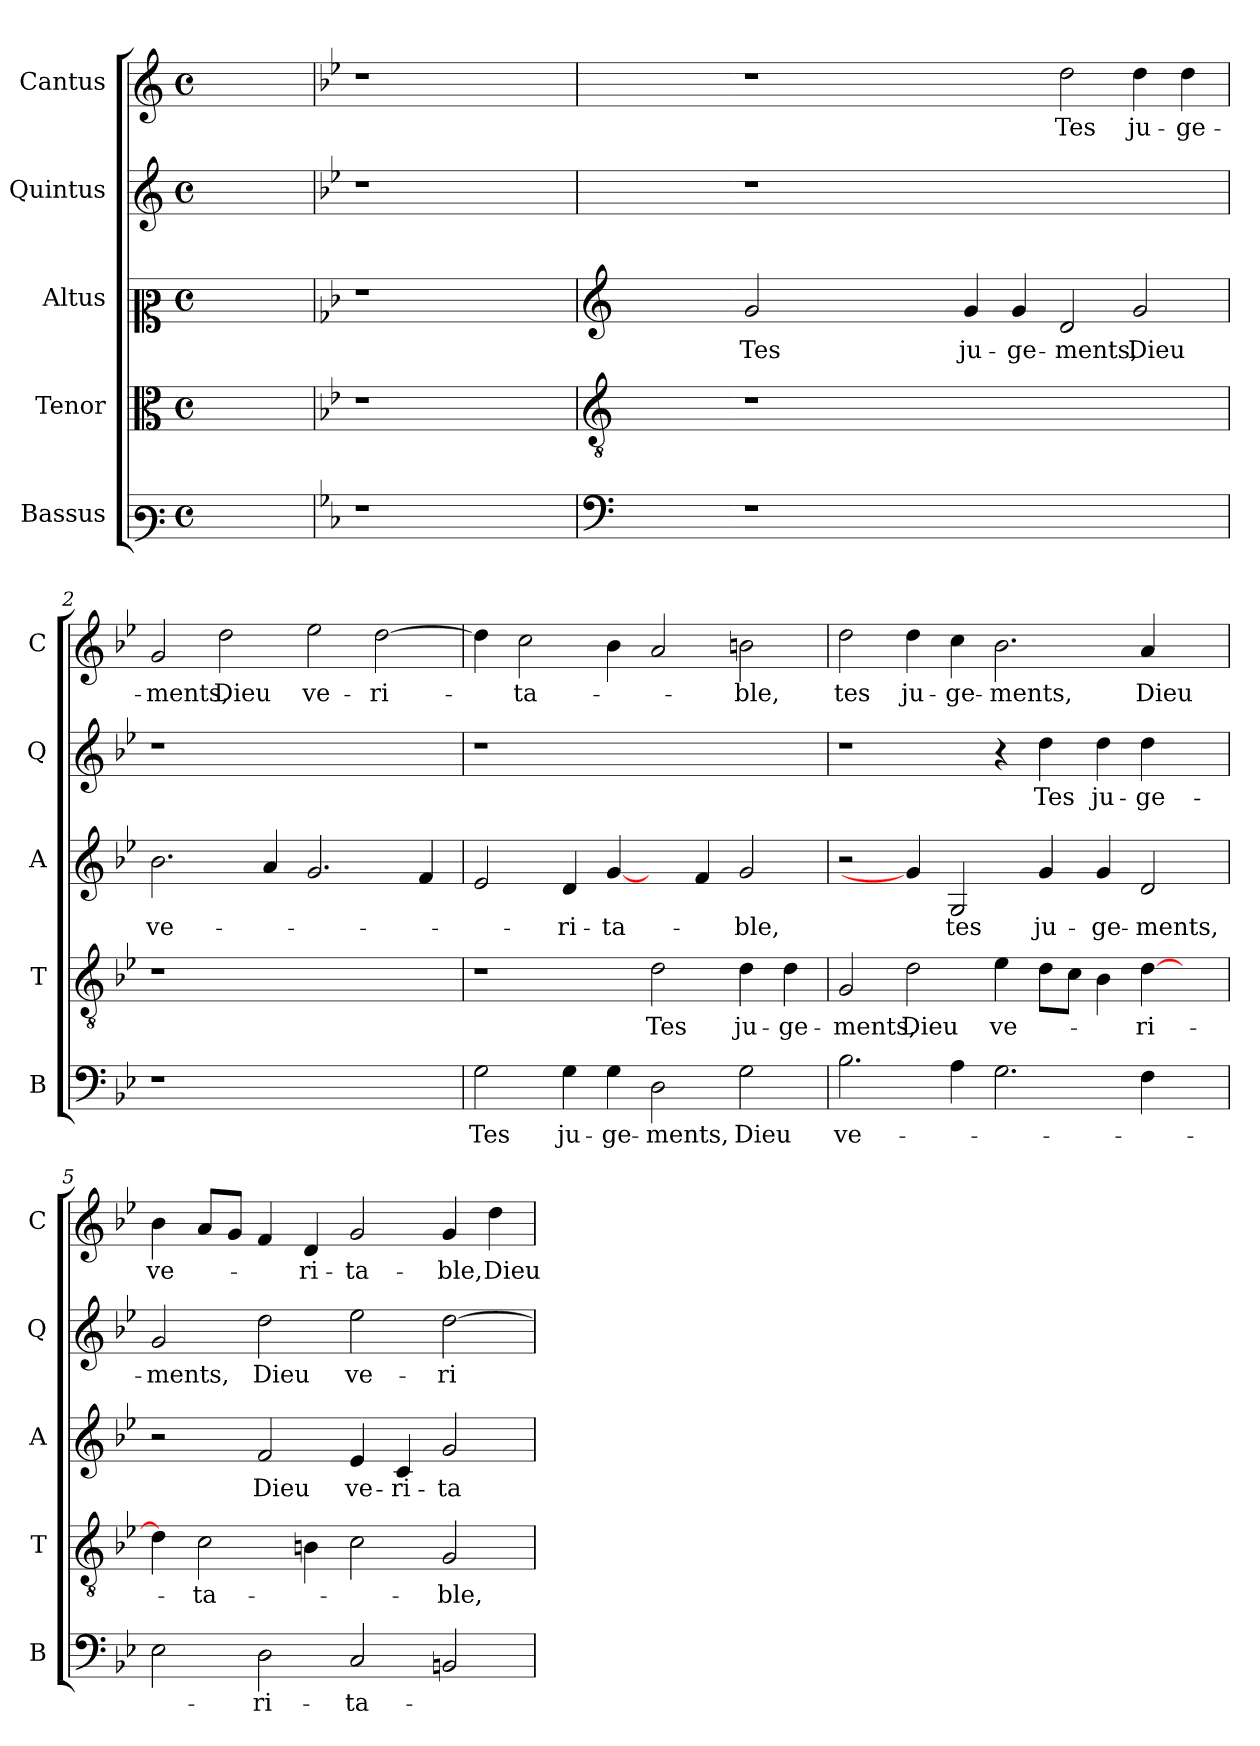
**kern	**text	**kern	**text	**kern	**text	**kern	**text	**kern	**text
*part5	*part5	*part4	*part4	*part3	*part3	*part2	*part2	*part1	*part1
*staff5	*staff5	*staff4	*staff4	*staff3	*staff3	*staff2	*staff2	*staff1	*staff1
*I"Bassus	*	*I"Tenor	*	*I"Altus	*	*I"Quintus	*	*I"Cantus	*
*I'B	*	*I'T	*	*I'A	*	*I'Q	*	*I'C	*
*clefF3	*	*clefC3	*	*clefC2	*	*clefG2	*	*clefG2	*
*k[]	*	*k[]	*	*k[]	*	*k[]	*	*k[]	*
*C:	*	*C:	*	*C:	*	*C:	*	*C:	*
*M4/4	*	*M4/4	*	*M4/4	*	*M4/4	*	*M4/4	*
*met(c)	*	*met(c)	*	*met(c)	*	*met(c)	*	*met(c)	*
=	=	=	=	=	=	=	=	=	=
1ryy	.	1ryy	.	1ryy	.	1ryy	.	1ryy	.
=1X	=1X	=1X	=1X	=1X	=1X	=1X	=1X	=1X	=1X
*k[b-e-]	*	*k[b-e-]	*	*k[b-e-]	*	*k[b-e-]	*	*k[b-e-]	*
*B-:	*	*B-:	*	*B-:	*	*B-:	*	*B-:	*
1r	.	1r	.	1r	.	1r	.	1r	.
1ryy	.	1ryy	.	1ryy	.	1ryy	.	1ryy	.
=2X	=2X	=2X	=2X	=2X	=2X	=2X	=2X	=2X	=2X
*clefF4	*	*clefGv2	*	*clefG2	*	*	*	*	*
1ryy	.	1ryy	.	1ryy	.	1ryy	.	1ryy	.
=1-	=1-	=1-	=1-	=1-	=1-	=1-	=1-	=1-	=1-
!	!	!	!	!	!LO:LY:b	!	!	!	!
1r	.	1r	.	2g/	Tes	1r	.	1r	.
.	.	.	.	1ryy	.	.	.	.	.
1ryy	.	1ryy	.	.	.	1ryy	.	1ryy	.
!	!	!	!	!	!LO:LY:b	!	!	!	!
.	.	.	.	4g/	ju-	.	.	.	.
!	!	!	!	!	!LO:LY:b	!	!	!	!
.	.	.	.	4g/	-ge-	.	.	.	.
!	!	!	!	!	!LO:LY:b	!	!	!	!LO:LY:b
1ryy	.	1ryy	.	2d/	-ments,	1ryy	.	2dd\	Tes
!	!	!	!	!	!LO:LY:b	!	!	!	!LO:LY:b
.	.	.	.	2g/	Dieu	.	.	4dd\	ju-
!	!	!	!	!	!	!	!	!	!LO:LY:b
.	.	.	.	.	.	.	.	4dd\	-ge-
=2	=2	=2	=2	=2	=2	=2	=2	=2	=2
!	!	!	!	!	!LO:LY:b	!	!	!	!LO:LY:b
1r	.	1r	.	2.b-\	ve-	1r	.	2g/	-ments,
!	!	!	!	!	!	!	!	!	!LO:LY:b
.	.	.	.	.	.	.	.	2dd\	Dieu
.	.	.	.	4a/	.	.	.	.	.
!	!	!	!	!	!	!	!	!	!LO:LY:b
1ryy	.	1ryy	.	2.g/	.	1ryy	.	2ee-\	ve-
!	!	!	!	!	!	!	!	!	!LO:LY:b
.	.	.	.	.	.	.	.	[2dd\	-ri-
.	.	.	.	4f/	.	.	.	.	.
=3	=3	=3	=3	=3	=3	=3	=3	=3	=3
!	!LO:LY:b	!	!	!	!	!	!	!	!
2G\	Tes	1r	.	2e-/	.	1r	.	4dd\]	.
!	!	!	!	!	!	!	!	!	!LO:LY:b
.	.	.	.	.	.	.	.	2cc\	-ta-
!	!LO:LY:b	!	!	!	!LO:LY:b	!	!	!	!
4G\	ju-	.	.	4d/	-ri-	.	.	.	.
!	!LO:LY:b	!	!	!	!LO:LY:b	!	!	!	!
4G\	-ge-	.	.	[4g/	-ta-	.	.	4b-\	.
!	!LO:LY:b	!	!LO:LY:b	!	!	!	!	!	!
2D\	-ments,	2d\	Tes	4ryy	.	1ryy	.	2a/	.
.	.	.	.	4f/	.	.	.	.	.
!	!LO:LY:b	!	!LO:LY:b	!	!LO:LY:b	!	!	!	!LO:LY:b
2G\	Dieu	4d\	ju-	2g/	-ble,	.	.	2bn\	-ble,
!	!	!	!LO:LY:b	!	!	!	!	!	!
.	.	4d\	-ge-	.	.	.	.	.	.
!!LO:LB:g=z
=4	=4	=4	=4	=4	=4	=4	=4	=4	=4
!	!LO:LY:b	!	!LO:LY:b	!	!	!	!	!	!LO:LY:b
2.B-\	ve-	2G/	-ments,	2r	.	1r	.	2dd\	tes
!	!	!	!LO:LY:b	!	!	!	!	!	!LO:LY:b
.	.	2d\	Dieu	4g/]	.	.	.	4dd\	ju-
!	!	!	!	!	!LO:LY:b	!	!	!	!LO:LY:b
4A\	.	.	.	2G/	tes	.	.	4cc\	-ge-
!	!	!	!LO:LY:b	!	!	!	!	!	!LO:LY:b
2.G\	.	4e-\	ve-	.	.	4r	.	2.b-\	-ments,
!	!	!	!	!	!LO:LY:b	!	!LO:LY:b	!	!
.	.	8d\L	.	4g/	ju-	4dd\	Tes	.	.
.	.	8c\J	.	.	.	.	.	.	.
!	!	!	!	!	!LO:LY:b	!	!LO:LY:b	!	!
.	.	4B-\	.	4g/	-ge-	4dd\	ju-	.	.
!	!	!	!LO:LY:b	!	!LO:LY:b	!	!LO:LY:b	!	!LO:LY:b
4F\	.	[4d\	-ri-	2d/	-ments,	4dd\	-ge-	4a/	Dieu
4ryy	.	4ryy	.	.	.	4ryy	.	4ryy	.
=5	=5	=5	=5	=5	=5	=5	=5	=5	=5
!	!	!	!	!	!	!	!LO:LY:b	!	!LO:LY:b
2E-\	.	4d\]	.	2r	.	2g/	-ments,	4b-\	ve-
!	!	!	!LO:LY:b	!	!	!	!	!	!
.	.	2c\	-ta-	.	.	.	.	8a/L	.
.	.	.	.	.	.	.	.	8g/J	.
!	!LO:LY:b	!	!	!	!LO:LY:b	!	!LO:LY:b	!	!
2D\	-ri-	.	.	2f/	Dieu	2dd\	Dieu	4f/	.
!	!	!	!	!	!	!	!	!	!LO:LY:b
.	.	4Bn\	.	.	.	.	.	4d/	-ri-
!	!LO:LY:b	!	!	!	!LO:LY:b	!	!LO:LY:b	!	!LO:LY:b
2C/	-ta-	2c\	.	4e-/	ve-	2ee-\	ve-	2g/	-ta-
!	!	!	!	!	!LO:LY:b	!	!	!	!
.	.	.	.	4c/	-ri-	.	.	.	.
!	!	!	!LO:LY:b	!	!LO:LY:b	!	!LO:LY:b	!	!LO:LY:b
2BBn/	.	2G/	-ble,	2g/	-ta-	[2dd\	-ri-	4g/	-ble,
!	!	!	!	!	!	!	!	!	!LO:LY:b
.	.	.	.	.	.	.	.	4dd\	Dieu
=	=	=	=	=	=	=	=	=	=
*-	*-	*-	*-	*-	*-	*-	*-	*-	*-
